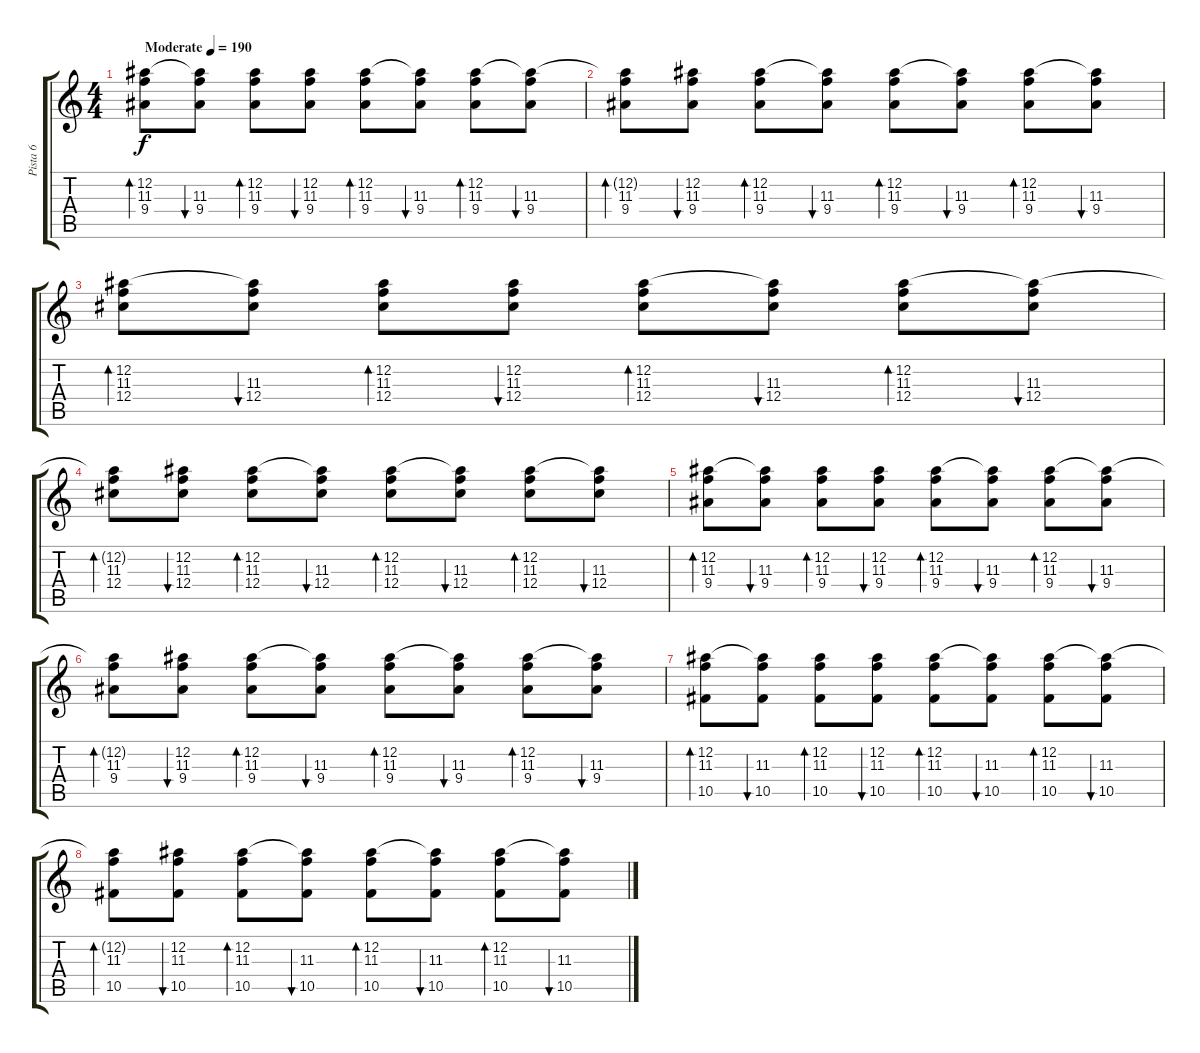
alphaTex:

\track ("Pista 6" "Pista 6") {instrument electricguitarclean}
\staff {score tabs}
\tuning (Eb4 Bb3 Gb3 Db3 Ab2 Db2) {hide}
\ts (4 4)
\tempo (190 "Moderate")
\clef g2
\ks c
(12.2 11.3 9.4).8{bd 120 dy f instrument electricguitarclean} (12.2{t} 11.3 9.4).8{bu 120} (12.2 11.3 9.4).8{bd 120} (12.2 11.3 9.4).8{bu 120} (12.2 11.3 9.4).8{bd 120} (12.2{t} 11.3 9.4).8{bu 120} (12.2 11.3 9.4).8{bd 120} (12.2{t} 11.3 9.4).8{bu 120} |
(12.2{t} 11.3 9.4).8{bd 120} (12.2 11.3 9.4).8{bu 120} (12.2 11.3 9.4).8{bd 120} (12.2{t} 11.3 9.4).8{bu 120} (12.2 11.3 9.4).8{bd 120} (12.2{t} 11.3 9.4).8{bu 120} (12.2 11.3 9.4).8{bd 120} (12.2{t} 11.3 9.4).8{bu 120} |
(12.2 11.3 12.4).8{bd 120} (12.2{t} 11.3 12.4).8{bu 120} (12.2 11.3 12.4).8{bd 120} (12.2 11.3 12.4).8{bu 120} (12.2 11.3 12.4).8{bd 120} (12.2{t} 11.3 12.4).8{bu 120} (12.2 11.3 12.4).8{bd 120} (12.2{t} 11.3 12.4).8{bu 120} |
(12.2{t} 11.3 12.4).8{bd 120} (12.2 11.3 12.4).8{bu 120} (12.2 11.3 12.4).8{bd 120} (12.2{t} 11.3 12.4).8{bu 120} (12.2 11.3 12.4).8{bd 120} (12.2{t} 11.3 12.4).8{bu 120} (12.2 11.3 12.4).8{bd 120} (12.2{t} 11.3 12.4).8{bu 120} |
(12.2 11.3 9.4).8{bd 120} (12.2{t} 11.3 9.4).8{bu 120} (12.2 11.3 9.4).8{bd 120} (12.2 11.3 9.4).8{bu 120} (12.2 11.3 9.4).8{bd 120} (12.2{t} 11.3 9.4).8{bu 120} (12.2 11.3 9.4).8{bd 120} (12.2{t} 11.3 9.4).8{bu 120} |
(12.2{t} 11.3 9.4).8{bd 120} (12.2 11.3 9.4).8{bu 120} (12.2 11.3 9.4).8{bd 120} (12.2{t} 11.3 9.4).8{bu 120} (12.2 11.3 9.4).8{bd 120} (12.2{t} 11.3 9.4).8{bu 120} (12.2 11.3 9.4).8{bd 120} (12.2{t} 11.3 9.4).8{bu 120} |
(12.2 11.3 10.5).8{bd 120} (12.2{t} 11.3 10.5).8{bu 120} (12.2 11.3 10.5).8{bd 120} (12.2 11.3 10.5).8{bu 120} (12.2 11.3 10.5).8{bd 120} (12.2{t} 11.3 10.5).8{bu 120} (12.2 11.3 10.5).8{bd 120} (12.2{t} 11.3 10.5).8{bu 120} |
(12.2{t} 11.3 10.5).8{bd 120} (12.2 11.3 10.5).8{bu 120} (12.2 11.3 10.5).8{bd 120} (12.2{t} 11.3 10.5).8{bu 120} (12.2 11.3 10.5).8{bd 120} (12.2{t} 11.3 10.5).8{bu 120} (12.2 11.3 10.5).8{bd 120} (12.2{t} 11.3 10.5).8{bu 120}
